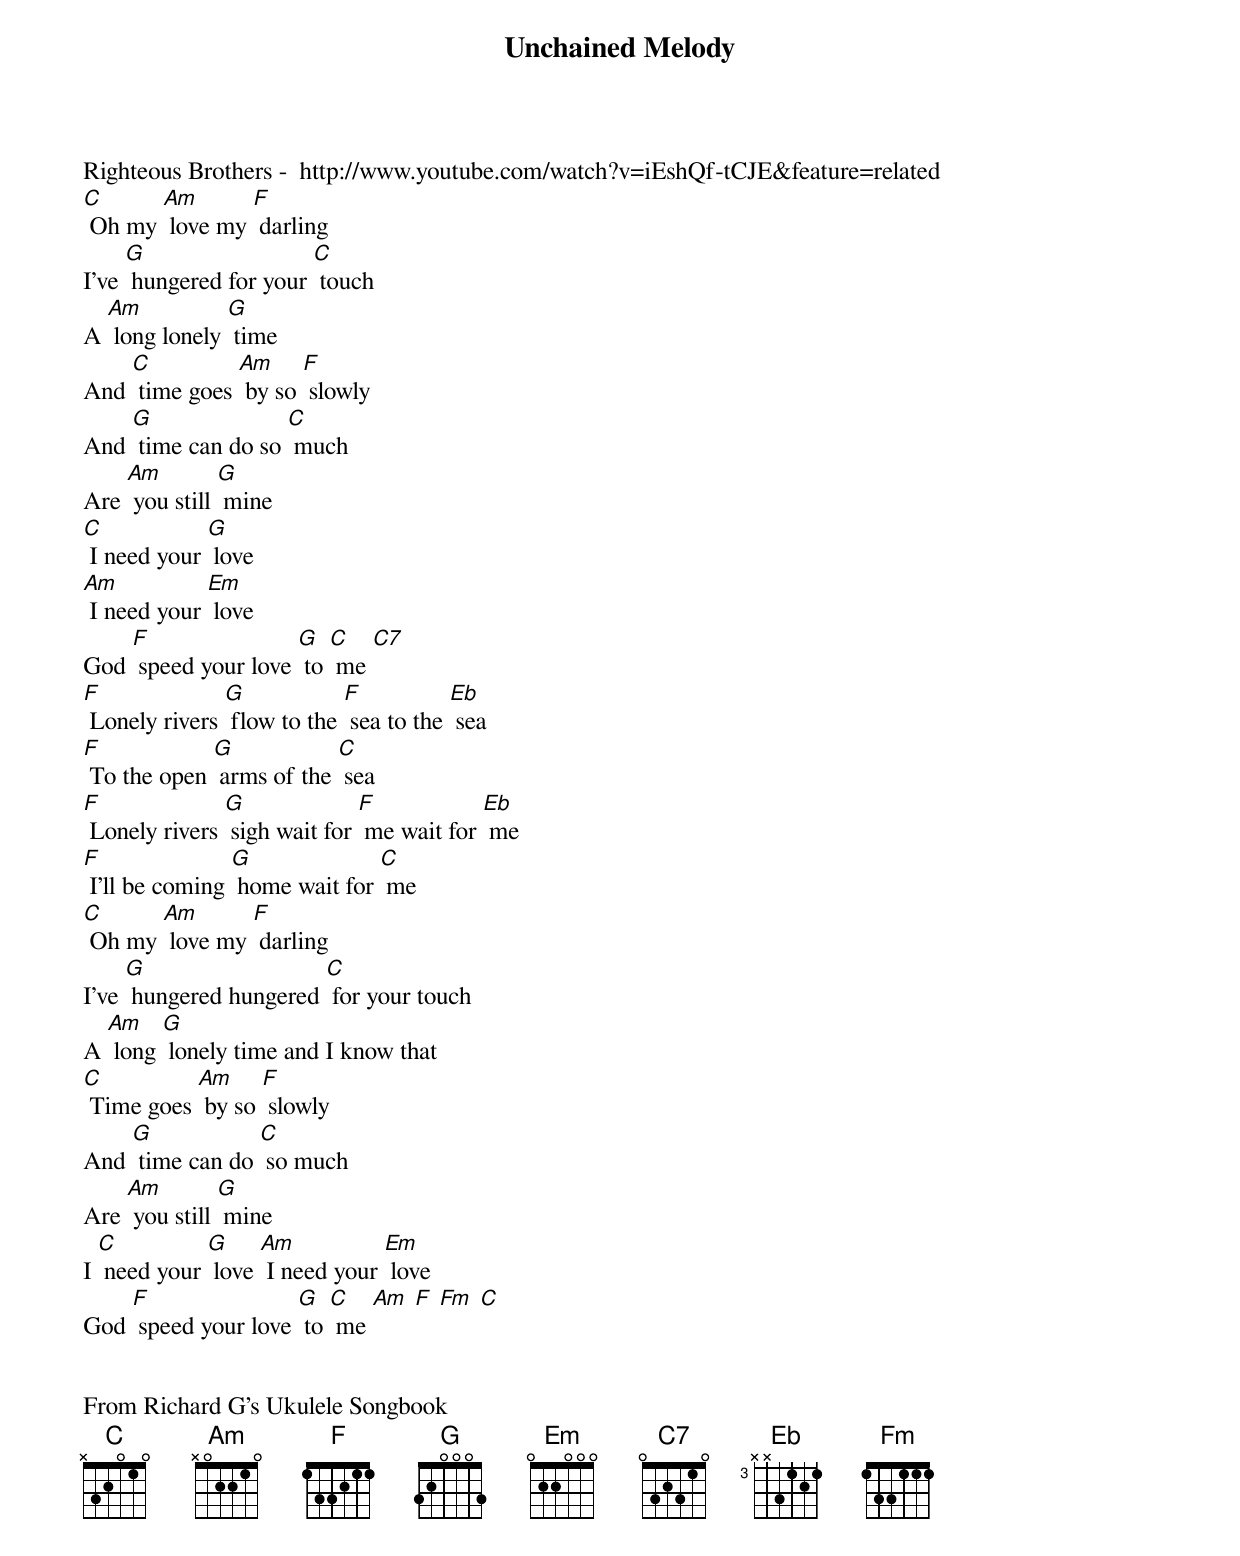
{t: Unchained Melody }
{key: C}
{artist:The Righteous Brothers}
Righteous Brothers -  http://www.youtube.com/watch?v=iEshQf-tCJE&feature=related
{c: }
[C] Oh my [Am] love my [F] darling
I've [G] hungered for your [C] touch
A [Am] long lonely [G] time
And [C] time goes [Am] by so [F] slowly
And [G] time can do so [C] much
Are [Am] you still [G] mine
[C] I need your [G] love
[Am] I need your [Em] love
God [F] speed your love [G] to [C] me [C7]
{c: }
[F] Lonely rivers [G] flow to the [F] sea to the [Eb] sea
[F] To the open [G] arms of the [C] sea
[F] Lonely rivers [G] sigh wait for [F] me wait for [Eb] me
[F] I'll be coming [G] home wait for [C] me
{c: }
[C] Oh my [Am] love my [F] darling
I've [G] hungered hungered [C] for your touch
A [Am] long [G] lonely time and I know that
[C] Time goes [Am] by so [F] slowly
And [G] time can do [C] so much
Are [Am] you still [G] mine
I [C] need your [G] love [Am] I need your [Em] love
God [F] speed your love [G] to [C] me [Am] [F] [Fm] [C]
{c: }

{c: }

{c: }
From Richard G’s Ukulele Songbook
{c: }
